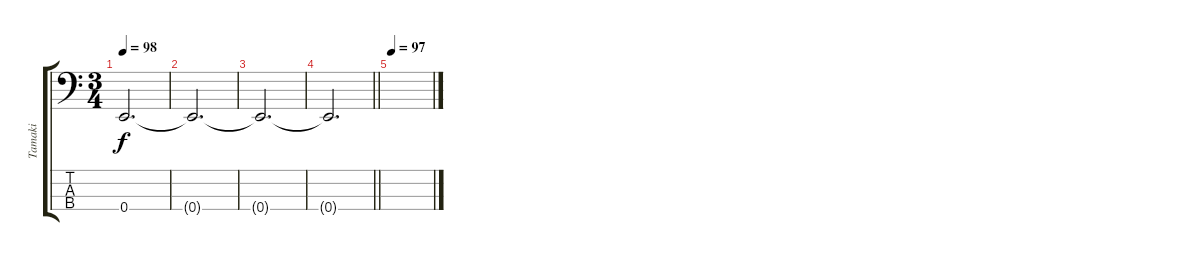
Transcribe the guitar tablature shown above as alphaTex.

\track ("Tamaki" "Tamaki") {instrument electricbassfinger}
\staff {score tabs}
\tuning (G2 D2 A1 E1) {hide}
\ts (3 4)
\tempo 98
\clef f4
\ks c
0.4{t}.2{d dy f} |
0.4{t}.2{d} |
0.4{t}.2{d} |
\barLineRight lightlight
0.4{t}.2{d volume 0} |
\section ("" "")
\tempo 97
